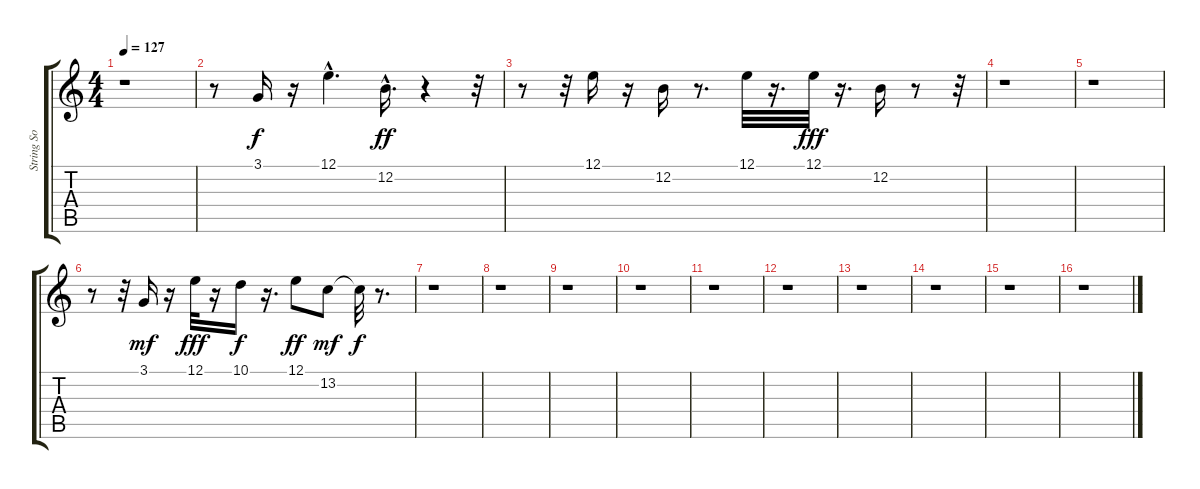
\track (" String Solo Right" " String So") {instrument stringensemble1}
\staff {score tabs}
\tuning (E4 B3 G3 D3 A2 E2) {hide}
\ts (4 4)
\tempo 127
\clef g2
\ks c
r.1{dy f} |
r.8 3.1.16 r.16 12.1{hac}.4{d} 12.2{hac}.16{d dy ff} r.4 r.32 |
r.8 r.32 12.1.16 r.16 12.2.16 r.8{d} 12.1.32 r.16{d} 12.1.32{dy fff} r.16{d} 12.2.16 r.8 r.32 |
r.1 |
r.1 |
r.8 r.32 3.1.16{dy mf} r.16 12.1.32{dy fff} r.16 10.1.16{dy f} r.16{d} 12.1.8{dy ff} 13.2.8{dy mf} 13.2{t}.32{dy f} r.8{d} |
r.1 |
r.1 |
r.1 |
r.1 |
r.1 |
r.1 |
r.1 |
r.1 |
r.1 |
r.1
